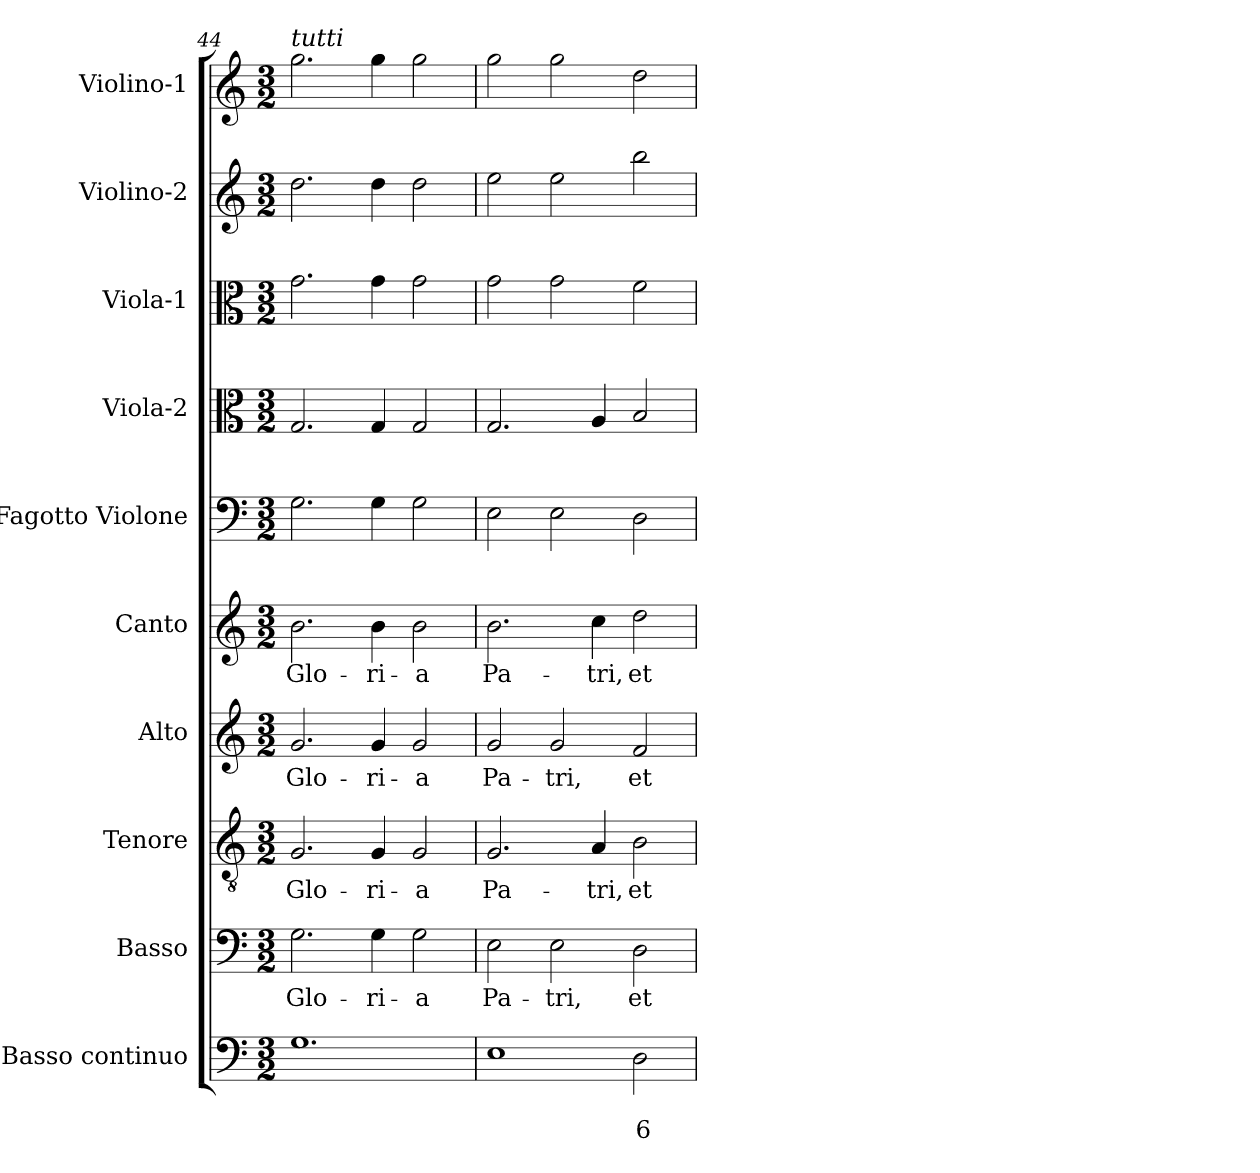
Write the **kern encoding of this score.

**kern	**text	**text	**kern	**text	**kern	**text	**kern	**text	**kern	**text	**kern	**kern	**kern	**kern	**kern
*part10	*part10	*part10	*part9	*part9	*part8	*part8	*part7	*part7	*part6	*part6	*part5	*part4	*part3	*part2	*part1
*staff10	*staff10	*staff10	*staff9	*staff9	*staff8	*staff8	*staff7	*staff7	*staff6	*staff6	*staff5	*staff4	*staff3	*staff2	*staff1
*I"Basso continuo	*	*	*I"Basso	*	*I"Tenore	*	*I"Alto	*	*I"Canto	*	*I"Fagotto Violone	*I"Viola-2	*I"Viola-1	*I"Violino-2	*I"Violino-1
*I'BC	*	*	*I'B	*	*I'T	*	*I'A	*	*I'C	*	*I'Fg	*I'Va2	*I'Va1	*I'Vi2	*I'Vi1
!!LO:LB:g=z
*clefF4	*	*	*clefF4	*	*clefGv2	*	*clefG2	*	*clefG2	*	*clefF4	*clefC3	*clefC3	*clefG2	*clefG2
*k[]	*	*	*k[]	*	*k[]	*	*k[]	*	*k[]	*	*k[]	*k[]	*k[]	*k[]	*k[]
*C:	*	*	*C:	*	*C:	*	*C:	*	*C:	*	*C:	*C:	*C:	*C:	*C:
*M3/2	*	*	*M3/2	*	*M3/2	*	*M3/2	*	*M3/2	*	*M3/2	*M3/2	*M3/2	*M3/2	*M3/2
=44	=44	=44	=44	=44	=44	=44	=44	=44	=44	=44	=44	=44	=44	=44	=44
!	!	!	!	!LO:LY:b	!	!	!	!	!	!	!	!	!	!	!
!	!	!	!	!	!	!LO:LY:b	!	!	!	!	!	!	!	!	!
!	!	!	!	!	!	!	!	!LO:LY:b	!	!	!	!	!	!	!
!	!	!	!	!	!	!	!	!	!	!	!	!	!	!	!LO:TX:a:i:t=tutti
!	!	!	!	!	!	!	!	!	!	!LO:LY:b	!	!	!	!	!
1.G	.	.	2.G\	Glo-	2.G/	Glo-	2.g/	Glo-	2.b\	Glo-	2.G\	2.G/	2.g\	2.dd\	2.gg\
!	!	!	!	!LO:LY:b	!	!	!	!	!	!	!	!	!	!	!
!	!	!	!	!	!	!LO:LY:b	!	!	!	!	!	!	!	!	!
!	!	!	!	!	!	!	!	!LO:LY:b	!	!	!	!	!	!	!
!	!	!	!	!	!	!	!	!	!	!LO:LY:b	!	!	!	!	!
.	.	.	4G\	-ri-	4G/	-ri-	4g/	-ri-	4b\	-ri-	4G\	4G/	4g\	4dd\	4gg\
!	!	!	!	!LO:LY:b	!	!	!	!	!	!	!	!	!	!	!
!	!	!	!	!	!	!LO:LY:b	!	!	!	!	!	!	!	!	!
!	!	!	!	!	!	!	!	!LO:LY:b	!	!	!	!	!	!	!
!	!	!	!	!	!	!	!	!	!	!LO:LY:b	!	!	!	!	!
.	.	.	2G\	-a	2G/	-a	2g/	-a	2b\	-a	2G\	2G/	2g\	2dd\	2gg\
=45	=45	=45	=45	=45	=45	=45	=45	=45	=45	=45	=45	=45	=45	=45	=45
!	!	!	!	!LO:LY:b	!	!	!	!	!	!	!	!	!	!	!
!	!	!	!	!	!	!LO:LY:b	!	!	!	!	!	!	!	!	!
!	!	!	!	!	!	!	!	!LO:LY:b	!	!	!	!	!	!	!
!	!	!	!	!	!	!	!	!	!	!LO:LY:b	!	!	!	!	!
1E	.	.	2E\	Pa-	2.G/	Pa-	2g/	Pa-	2.b\	Pa-	2E\	2.G/	2g\	2ee\	2gg\
!	!	!	!	!LO:LY:b	!	!	!	!	!	!	!	!	!	!	!
!	!	!	!	!	!	!	!	!LO:LY:b	!	!	!	!	!	!	!
.	.	.	2E\	-tri,	.	.	2g/	-tri,	.	.	2E\	.	2g\	2ee\	2gg\
!	!	!	!	!	!	!LO:LY:b	!	!	!	!	!	!	!	!	!
!	!	!	!	!	!	!	!	!	!	!LO:LY:b	!	!	!	!	!
.	.	.	.	.	4A/	-tri,	.	.	4cc\	-tri,	.	4A/	.	.	.
!	!	!LO:LY:b	!	!	!	!	!	!	!	!	!	!	!	!	!
!	!	!	!	!LO:LY:b	!	!	!	!	!	!	!	!	!	!	!
!	!	!	!	!	!	!LO:LY:b	!	!	!	!	!	!	!	!	!
!	!	!	!	!	!	!	!	!LO:LY:b	!	!	!	!	!	!	!
!	!	!	!	!	!	!	!	!	!	!LO:LY:b	!	!	!	!	!
2D\	.	6	2D\	et	2B\	et	2f/	et	2dd\	et	2D\	2B/	2f\	2bb\	2dd\
=	=	=	=	=	=	=	=	=	=	=	=	=	=	=	=
*-	*-	*-	*-	*-	*-	*-	*-	*-	*-	*-	*-	*-	*-	*-	*-
